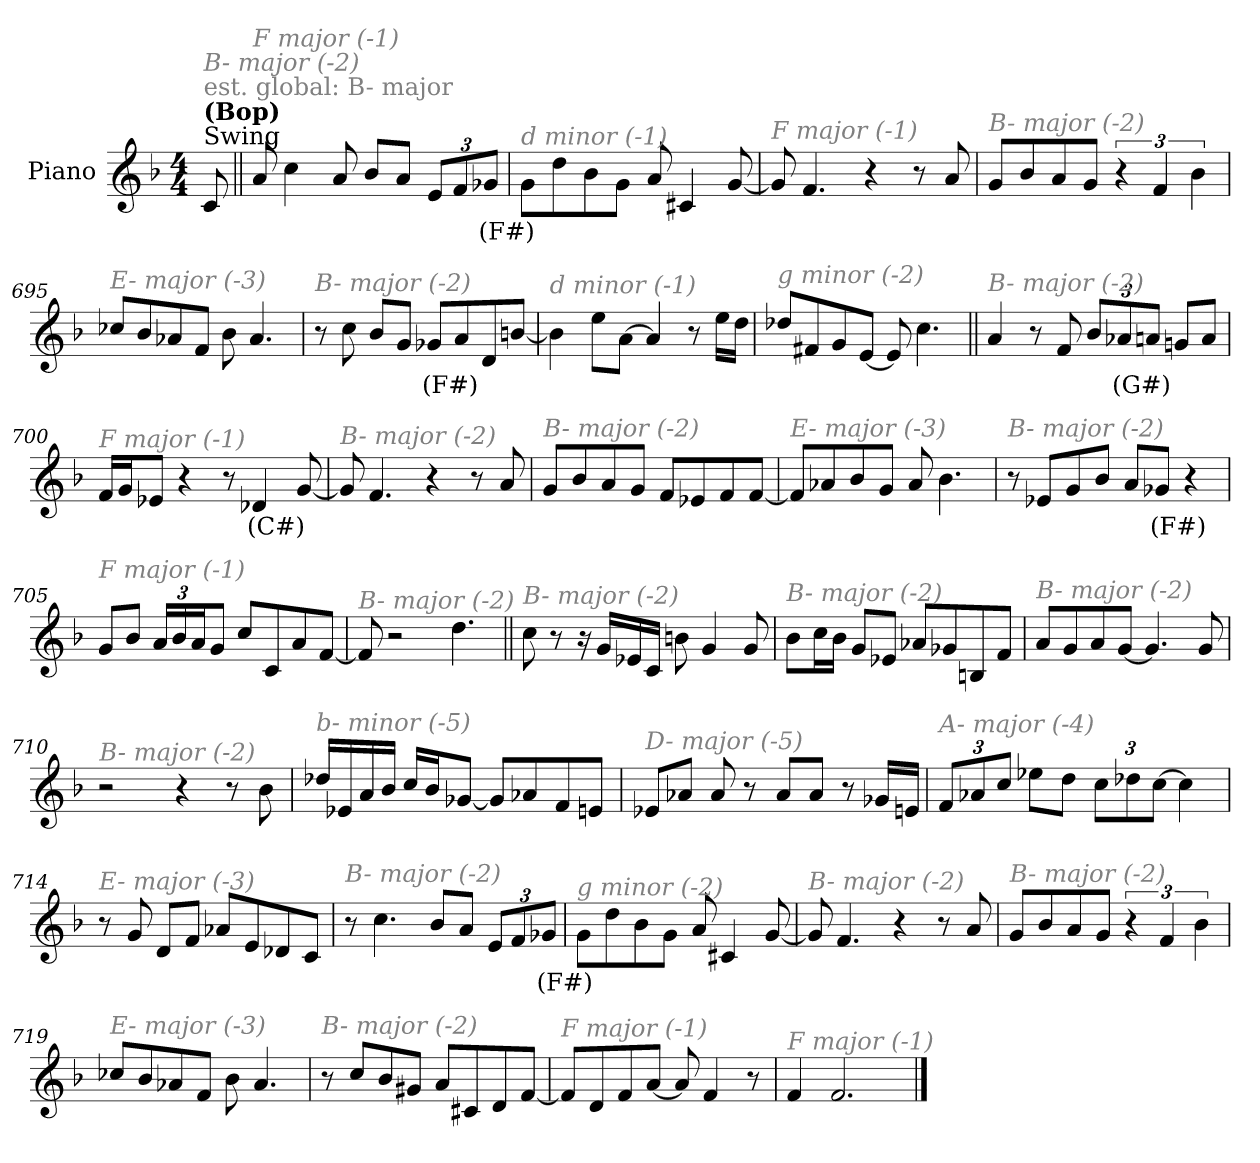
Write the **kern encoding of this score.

**kern	**text
*part1	*part1
*staff1	*staff1
*I"Piano	*
*I'Pno.	*
*clefG2	*
*k[b-]	*
*M4/4	*
=1	=1
!LO:TX:a:t=Swing	!
!LO:TX:a:B:t=(Bop)	!
!LO:TX:a:color=#808080:t=est. global&colon; B- major	!
!LO:TX:i:color=#808080:t=B- major (-2)	!
8c/	.
=691||	=691||
!LO:TX:i:color=#808080:t=F major (-1)	!
8a/	.
4cc\	.
8a/	.
8b-/L	.
8a/J	.
*Xbrackettup	*
12e/L	.
12f/	.
12g-Xi/J	(F#)
=692	=692
!LO:TX:i:color=#808080:t=d minor (-1)	!
8g\L	.
8dd\	.
8b-\	.
8g\J	.
8a/	.
4c#X/	.
[8g/	.
=693	=693
!LO:TX:i:color=#808080:t=F major (-1)	!
8g/]	.
4.f/	.
4r	.
8r	.
8a/	.
=694	=694
!LO:TX:i:color=#808080:t=B- major (-2)	!
8g/L	.
8b-/	.
8a/	.
8g/J	.
*brackettup	*
6r	.
6f/	.
6b-\	.
!!LO:LB:g=z
=695	=695
!LO:TX:i:color=#808080:t=E- major (-3)	!
8cc-X/L	.
8b-/	.
8a-X/	.
8f/J	.
8b-\	.
4.a-/	.
=696	=696
!LO:TX:i:color=#808080:t=B- major (-2)	!
8r	.
8cc\	.
8b-/L	.
8g/J	.
8g-Xi/L	(F#)
8a/	.
8d/	.
[8bn/J	.
=697	=697
!LO:TX:i:color=#808080:t=d minor (-1)	!
4b\]	.
8ee\L	.
[8a\J	.
4a/]	.
8r	.
16ee\LL	.
16dd\JJ	.
=698	=698
!LO:TX:i:color=#808080:t=g minor (-2)	!
8dd-X/L	.
8f#X/	.
8g/	.
[8e/J	.
8e/]	.
4.cc\	.
!!LO:LB:g=z
=699||	=699||
!LO:TX:i:color=#808080:t=B- major (-2)	!
4a/	.
8r	.
8f/	.
*Xbrackettup	*
12b-/L	.
12a-Xi/	(G#)
12a/J	.
8gn/L	.
8a/J	.
=700	=700
!LO:TX:i:color=#808080:t=F major (-1)	!
16f/LL	.
16g/J	.
8e-X/J	.
4r	.
8r	.
4d-Xi/	(C#)
[8g/	.
=701	=701
!LO:TX:i:color=#808080:t=B- major (-2)	!
8g/]	.
4.f/	.
4r	.
8r	.
8a/	.
=702	=702
!LO:TX:i:color=#808080:t=B- major (-2)	!
8g/L	.
8b-/	.
8a/	.
8g/J	.
8f/L	.
8e-X/	.
8f/	.
[8f/J	.
!!LO:LB:g=z
=703	=703
!LO:TX:i:color=#808080:t=E- major (-3)	!
8f/L]	.
8a-X/	.
8b-/	.
8g/J	.
8a-/	.
4.b-\	.
=704	=704
!LO:TX:i:color=#808080:t=B- major (-2)	!
8r	.
8e-X/L	.
8g/	.
8b-/J	.
8a/L	.
8g-Xi/J	(F#)
4r	.
=705	=705
!LO:TX:i:color=#808080:t=F major (-1)	!
8g/L	.
8b-/J	.
24a/LL	.
24b-/	.
24a/J	.
8g/J	.
8cc/L	.
8c/	.
8a/	.
[8f/J	.
=706	=706
!LO:TX:i:color=#808080:t=B- major (-2)	!
8f/]	.
2r	.
4.dd\	.
!!LO:LB:g=z
=707||	=707||
!LO:TX:i:color=#808080:t=B- major (-2)	!
8cc\	.
8r	.
16r	.
16g/LL	.
16e-X/	.
16c/JJ	.
8bn\	.
4g/	.
8g/	.
=708	=708
!LO:TX:i:color=#808080:t=B- major (-2)	!
8b-\L	.
16cc\L	.
16b-\JJ	.
8g/L	.
8e-X/J	.
8a-X/L	.
8g-X/	.
8Bn/	.
8f/J	.
=709	=709
!LO:TX:i:color=#808080:t=B- major (-2)	!
8a/L	.
8g/	.
8a/	.
[8g/J	.
4.g/]	.
8g/	.
=710	=710
!LO:TX:i:color=#808080:t=B- major (-2)	!
2r	.
4r	.
8r	.
8b-\	.
!!LO:LB:g=z
=711	=711
!LO:TX:i:color=#808080:t=b- minor (-5)	!
16dd-X/LL	.
16e-X/	.
16a/	.
16b-/JJ	.
16cc/LL	.
16b-/J	.
[8g-X/J	.
8g-/L]	.
8a-X/	.
8f/	.
8en/J	.
=712	=712
!LO:TX:i:color=#808080:t=D- major (-5)	!
8e-X/L	.
8a-X/J	.
8a-/	.
8r	.
8a-/L	.
8a-/J	.
8r	.
16g-X/LL	.
16en/JJ	.
=713	=713
!LO:TX:i:color=#808080:t=A- major (-4)	!
12f/L	.
12a-X/	.
12cc/J	.
8ee-X\L	.
8dd\J	.
12cc\L	.
12dd-X\	.
[12cc\J	.
4cc\]	.
!!LO:LB:g=z
=714	=714
!LO:TX:i:color=#808080:t=E- major (-3)	!
8r	.
8g/	.
8d/L	.
8f/J	.
8a-X/L	.
8e/	.
8d-X/	.
8c/J	.
=715	=715
!LO:TX:i:color=#808080:t=B- major (-2)	!
8r	.
4.cc\	.
8b-/L	.
8a/J	.
12e/L	.
12f/	.
12g-Xi/J	(F#)
=716	=716
!LO:TX:i:color=#808080:t=g minor (-2)	!
8g\L	.
8dd\	.
8b-\	.
8g\J	.
8a/	.
4c#X/	.
[8g/	.
=717	=717
!LO:TX:i:color=#808080:t=B- major (-2)	!
8g/]	.
4.f/	.
4r	.
8r	.
8a/	.
!!LO:LB:g=z
=718	=718
!LO:TX:i:color=#808080:t=B- major (-2)	!
8g/L	.
8b-/	.
8a/	.
8g/J	.
*brackettup	*
6r	.
6f/	.
6b-\	.
=719	=719
!LO:TX:i:color=#808080:t=E- major (-3)	!
8cc-X/L	.
8b-/	.
8a-X/	.
8f/J	.
8b-\	.
4.a-/	.
=720	=720
!LO:TX:i:color=#808080:t=B- major (-2)	!
8r	.
8cc/L	.
8b-/	.
8g#X/J	.
8a/L	.
8c#X/	.
8d/	.
[8f/J	.
=721	=721
!LO:TX:i:color=#808080:t=F major (-1)	!
8f/L]	.
8d/	.
8f/	.
[8a/J	.
8a/]	.
4f/	.
8r	.
=722	=722
!LO:TX:i:color=#808080:t=F major (-1)	!
4f/	.
2.f/	.
==	==
*-	*-
